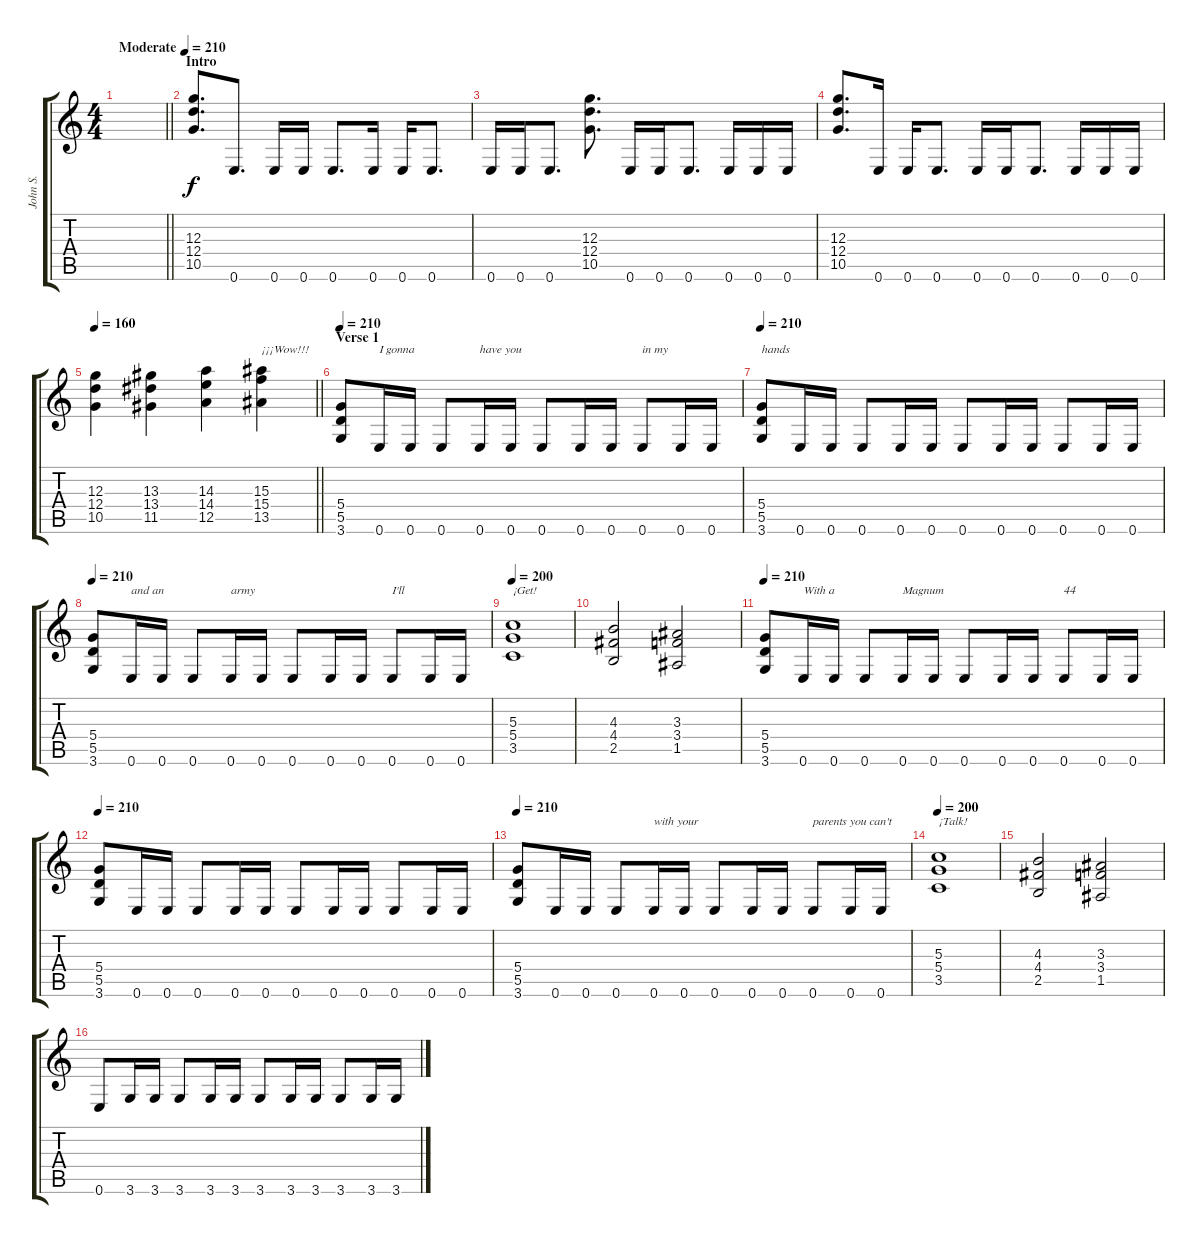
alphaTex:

\track ("John S." "John S.") {instrument overdrivenguitar}
\staff {score tabs}
\tuning (E4 B3 G3 D3 A2 E2) {hide}
\ts (4 4)
\tempo (210 "Moderate")
\clef g2
\barLineRight lightlight
\ks c
|
\section ("" "Intro")
(12.3 12.4 10.5).8{d} 0.6.8{d} 0.6.16 0.6.16 0.6.8{d} 0.6.16 0.6.16 0.6.8{d} |
0.6.16 0.6.16 0.6.8{d} (12.3 12.4 10.5).8{d} 0.6.16 0.6.16 0.6.8{d} 0.6.16 0.6.16 0.6.16 |
(12.3 12.4 10.5).8{d} 0.6.16 0.6.16 0.6.8{d} 0.6.16 0.6.16 0.6.8{d} 0.6.16 0.6.16 0.6.16 |
\tempo 160
\barLineRight lightlight
(12.3 12.4 10.5).4 (13.3 13.4 11.5).4 (14.3 14.4 12.5).4 (15.3 15.4 13.5).4{txt "¡¡¡Wow!!!"} |
\section ("" "Verse 1")
\tempo 210
(5.4 5.5 3.6).8 0.6.16{txt "I gonna "} 0.6.16 0.6.8 0.6.16{txt "have you"} 0.6.16 0.6.8 0.6.16 0.6.16 0.6.8{txt "in my"} 0.6.16 0.6.16 |
\tempo 210
(5.4 5.5 3.6).8{txt "hands"} 0.6.16 0.6.16 0.6.8 0.6.16 0.6.16 0.6.8 0.6.16 0.6.16 0.6.8 0.6.16 0.6.16 |
\tempo 210
(5.4 5.5 3.6).8 0.6.16{txt "and an"} 0.6.16 0.6.8 0.6.16{txt "army"} 0.6.16 0.6.8 0.6.16 0.6.16 0.6.8{txt "I'll"} 0.6.16 0.6.16 |
\tempo 200
(5.3 5.4 3.5).1{txt "¡Get!"} |
(4.3 4.4 2.5).2 (3.3 3.4 1.5).2 |
\tempo 210
(5.4 5.5 3.6).8 0.6.16{txt "With a"} 0.6.16 0.6.8 0.6.16{txt "Magnum"} 0.6.16 0.6.8 0.6.16 0.6.16 0.6.8{txt "44"} 0.6.16 0.6.16 |
\tempo 210
(5.4 5.5 3.6).8 0.6.16 0.6.16 0.6.8 0.6.16 0.6.16 0.6.8 0.6.16 0.6.16 0.6.8 0.6.16 0.6.16 |
\tempo 210
(5.4 5.5 3.6).8 0.6.16 0.6.16 0.6.8 0.6.16{txt "with your"} 0.6.16 0.6.8 0.6.16 0.6.16 0.6.8{txt "parents you can't"} 0.6.16 0.6.16 |
\tempo 200
(5.3 5.4 3.5).1{txt "¡Talk!"} |
(4.3 4.4 2.5).2 (3.3 3.4 1.5).2 |
0.6.8 3.6.16 3.6.16 3.6.8 3.6.16 3.6.16 3.6.8 3.6.16 3.6.16 3.6.8 3.6.16 3.6.16
